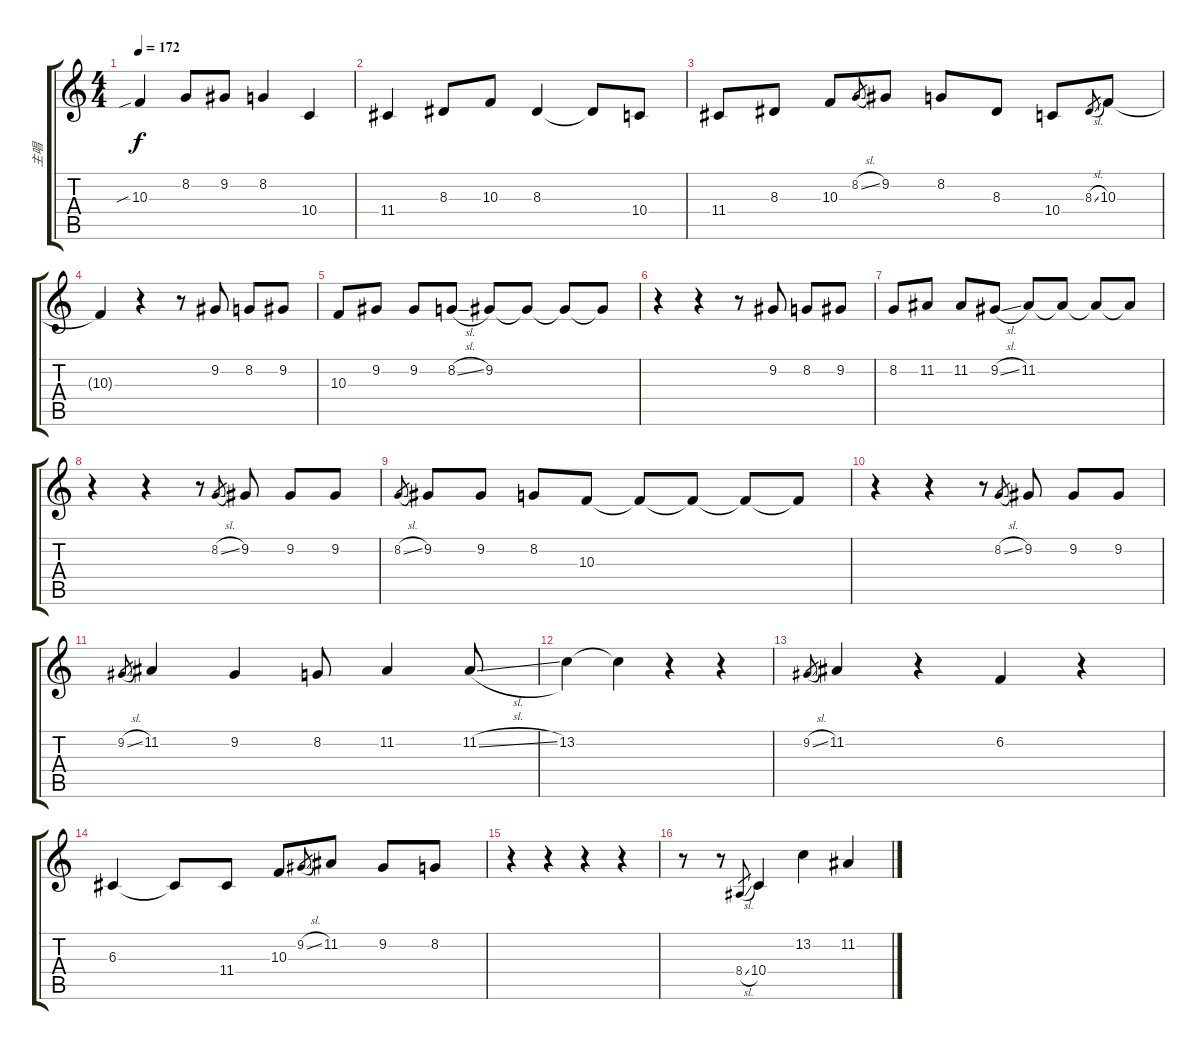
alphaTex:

\track ("主唱" "主唱") {instrument lead1square}
\staff {score tabs}
\tuning (E4 B3 G3 D3 A2 E2) {hide}
\ts (4 4)
\tempo 172
\clef g2
\ks c
10.3{sib}.4{dy f} 8.2.8 9.2.8 8.2.4 10.4.4 |
11.4.4 8.3.8 10.3.8 8.3.4 8.3{t}.8 10.4.8 |
11.4.8 8.3.8 10.3.8 8.2{sl}.8{gr} 9.2.8 8.2.8 8.3.8 10.4.8 8.3{sl}.8{gr} 10.3.8 |
10.3{t}.4 r.4 r.8 9.2.8 8.2.8 9.2.8 |
10.3.8 9.2.8 9.2.8 8.2{sl}.8 9.2.8 9.2{t}.8 9.2{t}.8 9.2{t}.8 |
r.4 r.4 r.8 9.2.8 8.2.8 9.2.8 |
8.2.8 11.2.8 11.2.8 9.2{sl}.8 11.2.8 11.2{t}.8 11.2{t}.8 11.2{t}.8 |
r.4 r.4 r.8 8.2{sl}.8{gr} 9.2.8 9.2.8 9.2.8 |
8.2{sl}.8{gr} 9.2.8 9.2.8 8.2.8 10.3.8 10.3{t}.8 10.3{t}.8 10.3{t}.8 10.3{t}.8 |
r.4 r.4 r.8 8.2{sl}.8{gr} 9.2.8 9.2.8 9.2.8 |
9.2{sl}.8{gr} 11.2.4 9.2.4 8.2.8 11.2.4 11.2{sl}.8 |
13.2.4 13.2{t}.4 r.4 r.4 |
9.2{sl}.8{gr} 11.2.4 r.4 6.2.4 r.4 |
6.3.4 6.3{t}.8 11.4.8 10.3.8 9.2{sl}.8{gr} 11.2.8 9.2.8 8.2.8 |
r.4 r.4 r.4 r.4 |
r.8 r.8 8.4{sl}.8{gr} 10.4.4 13.2.4 11.2.4
